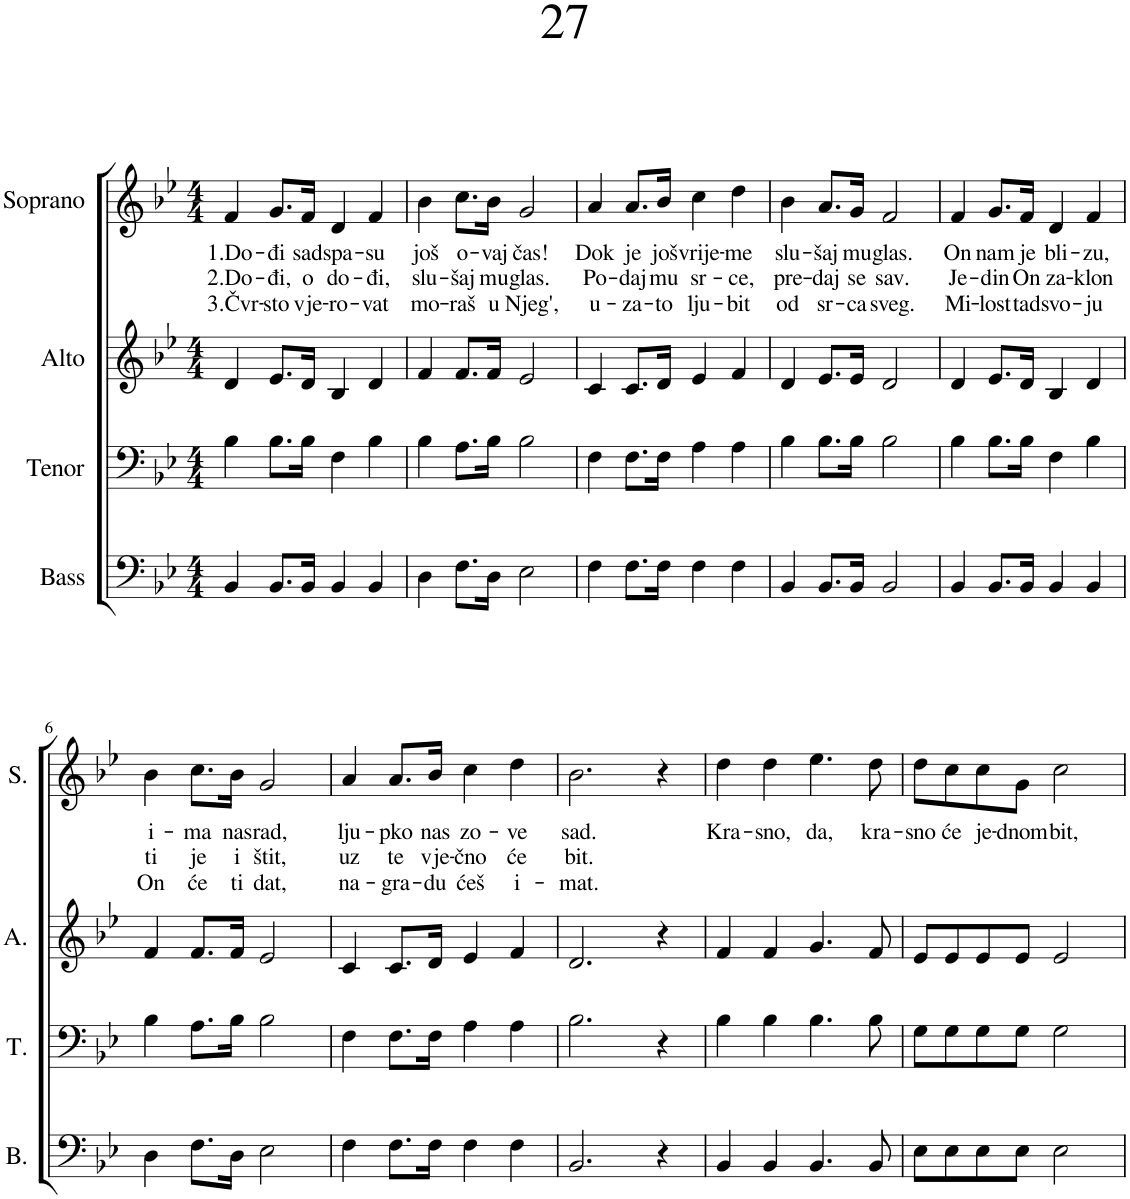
**kern	**kern	**kern	**kern	**text	**text	**text
*part4	*part3	*part2	*part1	*part1	*part1	*part1
*staff4	*staff3	*staff2	*staff1	*staff1	*staff1	*staff1
*I"Bass	*I"Tenor	*I"Alto	*I"Soprano	*	*	*
*I'B.	*I'T.	*I'A.	*I'S.	*	*	*
*clefF4	*clefF4	*clefG2	*clefG2	*	*	*
*k[b-e-]	*k[b-e-]	*k[b-e-]	*k[b-e-]	*	*	*
*M4/4	*M4/4	*M4/4	*M4/4	*	*	*
=1	=1	=1	=1	=1	=1	=1
!	!	!	!	!LO:LY:b	!LO:LY:b	!LO:LY:b
4BB-/	4B-\	4d/	4f/	1.Do-	2.Do-	3.Čvr-
!	!	!	!	!LO:LY:b	!LO:LY:b	!LO:LY:b
8.BB-/L	8.B-\L	8.e-/L	8.g/L	-đi	-đi,	-sto
!	!	!	!	!LO:LY:b	!LO:LY:b	!LO:LY:b
16BB-/Jk	16B-\Jk	16d/Jk	16f/Jk	sad	o	vje-
!	!	!	!	!LO:LY:b	!LO:LY:b	!LO:LY:b
4BB-/	4F\	4B-/	4d/	spa-	do-	-ro-
!	!	!	!	!LO:LY:b	!LO:LY:b	!LO:LY:b
4BB-/	4B-\	4d/	4f/	-su	-đi,	-vat
=2	=2	=2	=2	=2	=2	=2
!	!	!	!	!LO:LY:b	!LO:LY:b	!LO:LY:b
4D\	4B-\	4f/	4b-\	još	slu-	mo-
!	!	!	!	!LO:LY:b	!LO:LY:b	!LO:LY:b
8.F\L	8.A\L	8.f/L	8.cc\L	o-	-šaj	-raš
!	!	!	!	!LO:LY:b	!LO:LY:b	!LO:LY:b
16D\Jk	16B-\Jk	16f/Jk	16b-\Jk	-vaj	mu	u
!	!	!	!	!LO:LY:b	!LO:LY:b	!LO:LY:b
2E-\	2B-\	2e-/	2g/	čas!	glas.	Njeg',
=3	=3	=3	=3	=3	=3	=3
!	!	!	!	!LO:LY:b	!LO:LY:b	!LO:LY:b
4F\	4F\	4c/	4a/	Dok	Po-	u-
!	!	!	!	!LO:LY:b	!LO:LY:b	!LO:LY:b
8.F\L	8.F\L	8.c/L	8.a/L	je	-daj	-za-
!	!	!	!	!LO:LY:b	!LO:LY:b	!LO:LY:b
16F\Jk	16F\Jk	16d/Jk	16b-/Jk	još	mu	-to
!	!	!	!	!LO:LY:b	!LO:LY:b	!LO:LY:b
4F\	4A\	4e-/	4cc\	vrije-	sr-	lju-
!	!	!	!	!LO:LY:b	!LO:LY:b	!LO:LY:b
4F\	4A\	4f/	4dd\	-me	-ce,	-bit
=4	=4	=4	=4	=4	=4	=4
!	!	!	!	!LO:LY:b	!LO:LY:b	!LO:LY:b
4BB-/	4B-\	4d/	4b-\	slu-	pre-	od
!	!	!	!	!LO:LY:b	!LO:LY:b	!LO:LY:b
8.BB-/L	8.B-\L	8.e-/L	8.a/L	-šaj	-daj	sr-
!	!	!	!	!LO:LY:b	!LO:LY:b	!LO:LY:b
16BB-/Jk	16B-\Jk	16e-/Jk	16g/Jk	mu	se	-ca
!	!	!	!	!LO:LY:b	!LO:LY:b	!LO:LY:b
2BB-/	2B-\	2d/	2f/	glas.	sav.	sveg.
=5	=5	=5	=5	=5	=5	=5
!	!	!	!	!LO:LY:b	!LO:LY:b	!LO:LY:b
4BB-/	4B-\	4d/	4f/	On	Je-	Mi-
!	!	!	!	!LO:LY:b	!LO:LY:b	!LO:LY:b
8.BB-/L	8.B-\L	8.e-/L	8.g/L	nam	-din	-lost
!	!	!	!	!LO:LY:b	!LO:LY:b	!LO:LY:b
16BB-/Jk	16B-\Jk	16d/Jk	16f/Jk	je	On	tad
!	!	!	!	!LO:LY:b	!LO:LY:b	!LO:LY:b
4BB-/	4F\	4B-/	4d/	bli-	za-	svo-
!	!	!	!	!LO:LY:b	!LO:LY:b	!LO:LY:b
4BB-/	4B-\	4d/	4f/	-zu,	-klon	-ju
!!LO:LB:g=z
=6	=6	=6	=6	=6	=6	=6
!	!	!	!	!LO:LY:b	!LO:LY:b	!LO:LY:b
4D\	4B-\	4f/	4b-\	i-	ti	On
!	!	!	!	!LO:LY:b	!LO:LY:b	!LO:LY:b
8.F\L	8.A\L	8.f/L	8.cc\L	-ma	je	će
!	!	!	!	!LO:LY:b	!LO:LY:b	!LO:LY:b
16D\Jk	16B-\Jk	16f/Jk	16b-\Jk	nas	i	ti
!	!	!	!	!LO:LY:b	!LO:LY:b	!LO:LY:b
2E-\	2B-\	2e-/	2g/	rad,	štit,	dat,
=7	=7	=7	=7	=7	=7	=7
!	!	!	!	!LO:LY:b	!LO:LY:b	!LO:LY:b
4F\	4F\	4c/	4a/	lju-	uz	na-
!	!	!	!	!LO:LY:b	!LO:LY:b	!LO:LY:b
8.F\L	8.F\L	8.c/L	8.a/L	-pko	te	-gra-
!	!	!	!	!LO:LY:b	!LO:LY:b	!LO:LY:b
16F\Jk	16F\Jk	16d/Jk	16b-/Jk	nas	vje-	-du
!	!	!	!	!LO:LY:b	!LO:LY:b	!LO:LY:b
4F\	4A\	4e-/	4cc\	zo-	-čno	ćeš
!	!	!	!	!LO:LY:b	!LO:LY:b	!LO:LY:b
4F\	4A\	4f/	4dd\	-ve	će	i-
=8	=8	=8	=8	=8	=8	=8
!	!	!	!	!LO:LY:b	!LO:LY:b	!LO:LY:b
2.BB-/	2.B-\	2.d/	2.b-\	sad.	bit.	-mat.
4r	4r	4r	4r	.	.	.
=9	=9	=9	=9	=9	=9	=9
!	!	!	!	!LO:LY:b	!	!
4BB-/	4B-\	4f/	4dd\	Kra-	.	.
!	!	!	!	!LO:LY:b	!	!
4BB-/	4B-\	4f/	4dd\	-sno,	.	.
!	!	!	!	!LO:LY:b	!	!
4.BB-/	4.B-\	4.g/	4.ee-\	da,	.	.
!	!	!	!	!LO:LY:b	!	!
8BB-/	8B-\	8f/	8dd\	kra-	.	.
=10	=10	=10	=10	=10	=10	=10
!	!	!	!	!LO:LY:b	!	!
8E-\L	8G\L	8e-/L	8dd\L	-sno	.	.
!	!	!	!	!LO:LY:b	!	!
8E-\	8G\	8e-/	8cc\	će	.	.
!	!	!	!	!LO:LY:b	!	!
8E-\	8G\	8e-/	8cc\	je-	.	.
!	!	!	!	!LO:LY:b	!	!
8E-\J	8G\J	8e-/J	8g\J	-dnom	.	.
!	!	!	!	!LO:LY:b	!	!
2E-\	2G\	2e-/	2cc\	bit,	.	.
=	=	=	=	=	=	=
*-	*-	*-	*-	*-	*-	*-
